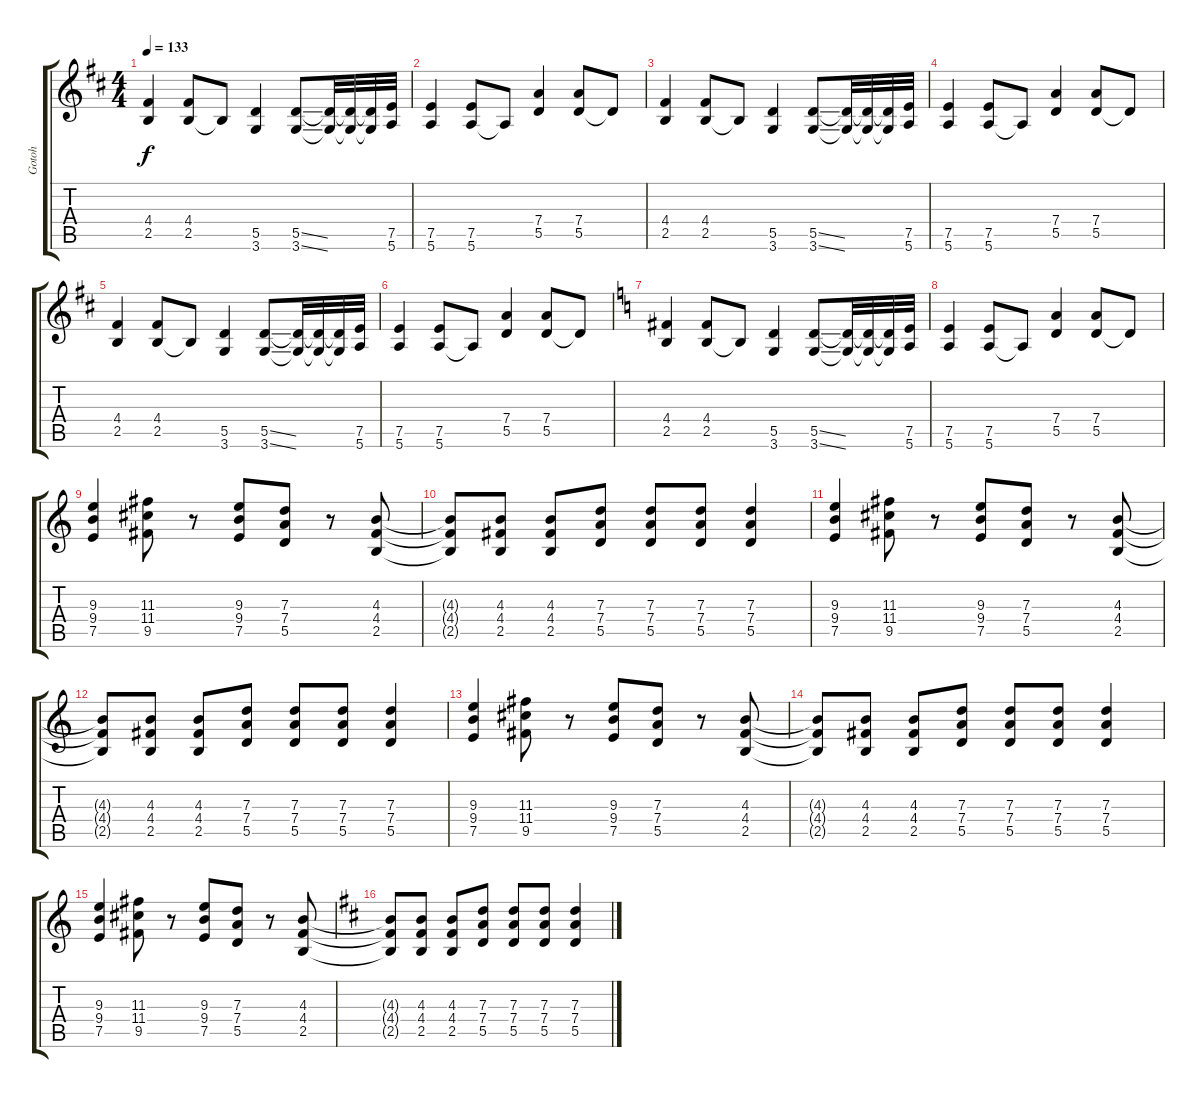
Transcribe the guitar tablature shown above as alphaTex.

\track ("Gotoh" "Gotoh") {instrument overdrivenguitar}
\staff {score tabs}
\tuning (E4 B3 G3 D3 A2 E2) {hide}
\ts (4 4)
\tempo 133
\clef g2
\ks d
(4.4 2.5).4{dy f} (4.4 2.5).8 2.5{t}.8 (5.5 3.6).4 (5.5{ss} 3.6{ss}).8 (5.5{t} 3.6{t}).32 (5.5{t} 3.6{t}).32 (5.5{t} 3.6{t}).32 (7.5 5.6).32 |
(7.5 5.6).4 (7.5 5.6).8 5.6{t}.8 (7.4 5.5).4 (7.4 5.5).8 5.5{t}.8 |
(4.4 2.5).4 (4.4 2.5).8 2.5{t}.8 (5.5 3.6).4 (5.5{ss} 3.6{ss}).8 (5.5{t} 3.6{t}).32 (5.5{t} 3.6{t}).32 (5.5{t} 3.6{t}).32 (7.5 5.6).32 |
(7.5 5.6).4 (7.5 5.6).8 5.6{t}.8 (7.4 5.5).4 (7.4 5.5).8 5.5{t}.8 |
(4.4 2.5).4 (4.4 2.5).8 2.5{t}.8 (5.5 3.6).4 (5.5{ss} 3.6{ss}).8 (5.5{t} 3.6{t}).32 (5.5{t} 3.6{t}).32 (5.5{t} 3.6{t}).32 (7.5 5.6).32 |
(7.5 5.6).4 (7.5 5.6).8 5.6{t}.8 (7.4 5.5).4 (7.4 5.5).8 5.5{t}.8 |
\ks c
(4.4 2.5).4 (4.4 2.5).8 2.5{t}.8 (5.5 3.6).4 (5.5{ss} 3.6{ss}).8 (5.5{t} 3.6{t}).32 (5.5{t} 3.6{t}).32 (5.5{t} 3.6{t}).32 (7.5 5.6).32 |
(7.5 5.6).4 (7.5 5.6).8 5.6{t}.8 (7.4 5.5).4 (7.4 5.5).8 5.5{t}.8 |
(9.3 9.4 7.5).4 (11.3 11.4 9.5).8 r.8 (9.3 9.4 7.5).8 (7.3 7.4 5.5).8 r.8 (4.3 4.4 2.5).8 |
(4.3{t} 4.4{t} 2.5{t}).8 (4.3 4.4 2.5).8 (4.3 4.4 2.5).8 (7.3 7.4 5.5).8 (7.3 7.4 5.5).8 (7.3 7.4 5.5).8 (7.3 7.4 5.5).4 |
(9.3 9.4 7.5).4 (11.3 11.4 9.5).8 r.8 (9.3 9.4 7.5).8 (7.3 7.4 5.5).8 r.8 (4.3 4.4 2.5).8 |
(4.3{t} 4.4{t} 2.5{t}).8 (4.3 4.4 2.5).8 (4.3 4.4 2.5).8 (7.3 7.4 5.5).8 (7.3 7.4 5.5).8 (7.3 7.4 5.5).8 (7.3 7.4 5.5).4 |
(9.3 9.4 7.5).4 (11.3 11.4 9.5).8 r.8 (9.3 9.4 7.5).8 (7.3 7.4 5.5).8 r.8 (4.3 4.4 2.5).8 |
(4.3{t} 4.4{t} 2.5{t}).8 (4.3 4.4 2.5).8 (4.3 4.4 2.5).8 (7.3 7.4 5.5).8 (7.3 7.4 5.5).8 (7.3 7.4 5.5).8 (7.3 7.4 5.5).4 |
(9.3 9.4 7.5).4 (11.3 11.4 9.5).8 r.8 (9.3 9.4 7.5).8 (7.3 7.4 5.5).8 r.8 (4.3 4.4 2.5).8 |
\ks d
(4.3{t} 4.4{t} 2.5{t}).8 (4.3 4.4 2.5).8 (4.3 4.4 2.5).8 (7.3 7.4 5.5).8 (7.3 7.4 5.5).8 (7.3 7.4 5.5).8 (7.3 7.4 5.5).4
